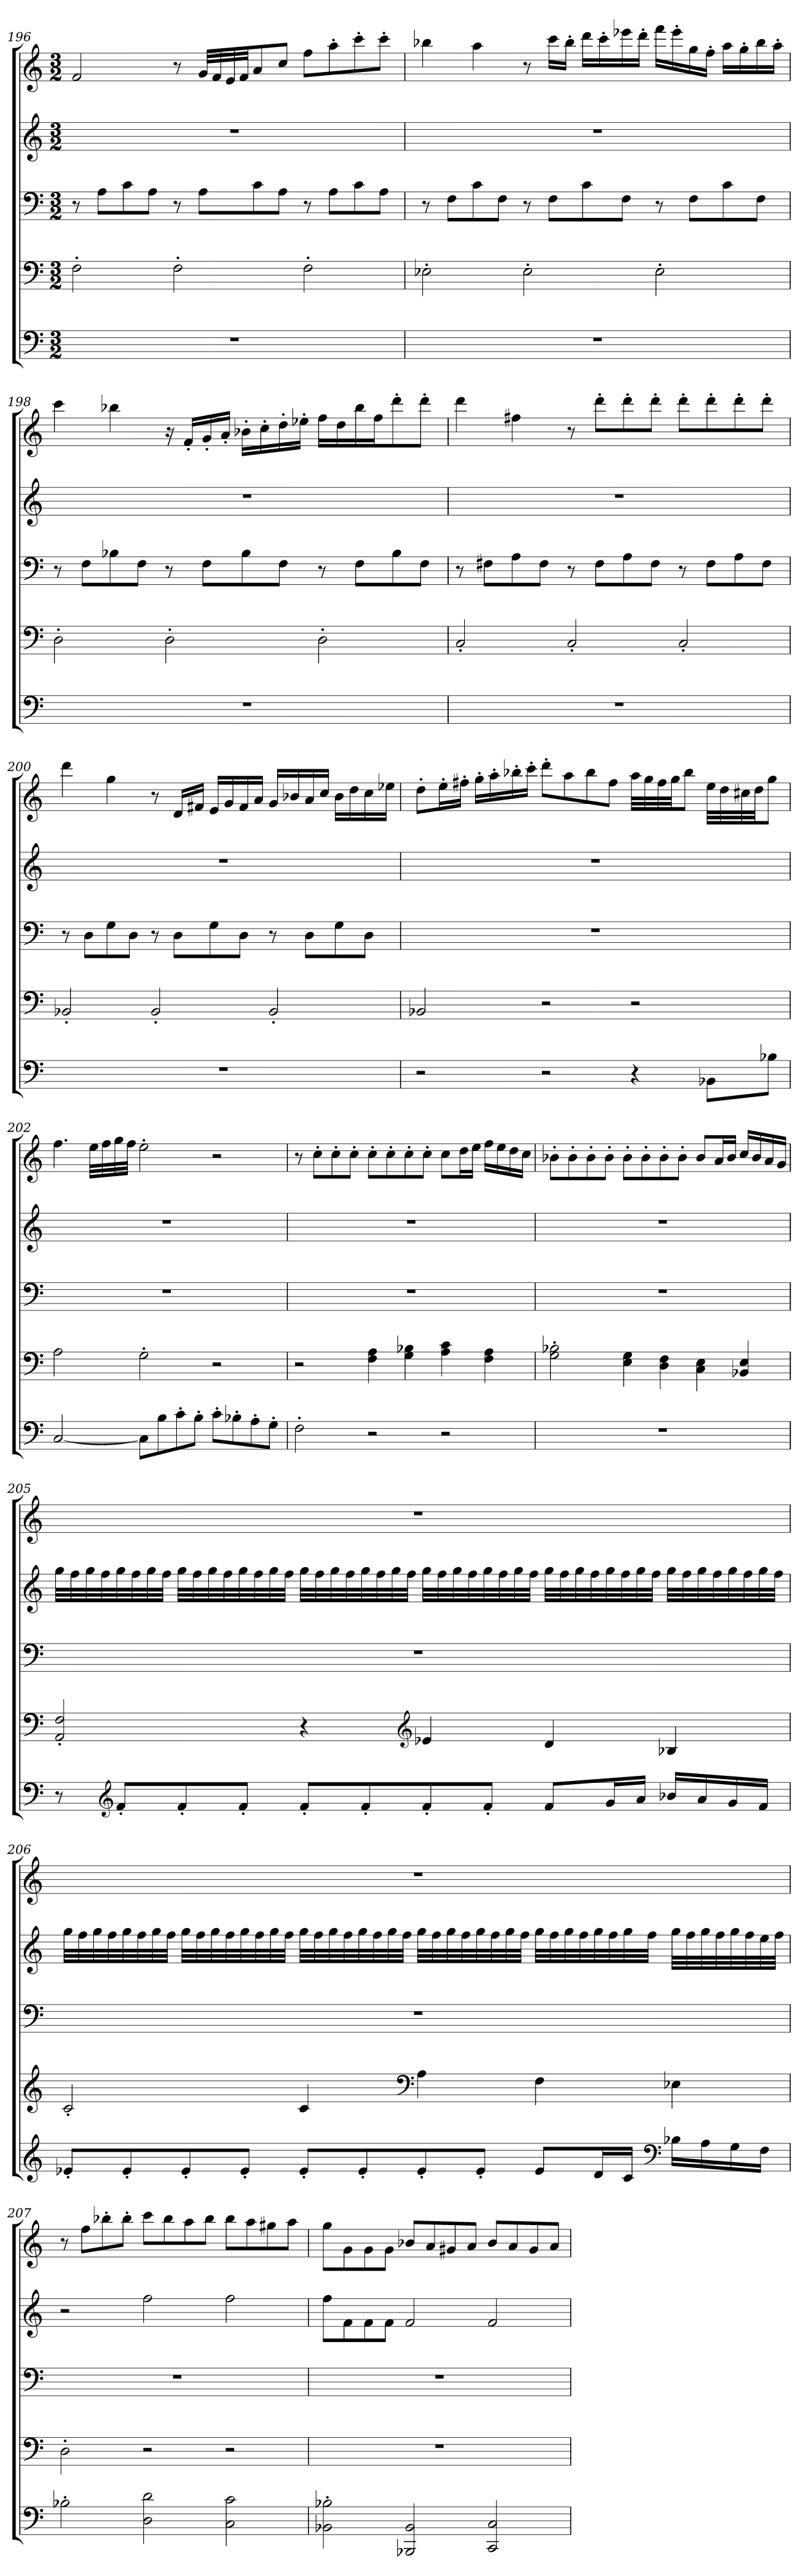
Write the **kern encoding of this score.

**kern	**kern	**kern	**kern	**kern
*part5	*part4	*part3	*part2	*part1
*staff5	*staff4	*staff3	*staff2	*staff1
!!LO:LB:g=z
*clefF4	*clefF4	*clefF4	*clefG2	*clefG2
*k[]	*k[]	*k[]	*k[]	*k[]
*M3/2	*M3/2	*M3/2	*M3/2	*M3/2
*MM78	*MM78	*MM78	*MM78	*MM78
=196	=196	=196	=196	=196
1.r	2F'\	8r	1.r	2f/
.	.	8A\L	.	.
.	.	8c\	.	.
.	.	8A\J	.	.
.	2F'\	8r	.	8r
.	.	8A\L	.	32g/LLL
.	.	.	.	32f/
.	.	.	.	32e/
.	.	.	.	32f/JJ
.	.	8c\	.	8a/
.	.	8A\J	.	8cc/J
.	2F'\	8r	.	8ff\L
.	.	8A\L	.	8aa'\
.	.	8c\	.	8ccc'\
.	.	8A\J	.	8ccc'\J
=197	=197	=197	=197	=197
*	*	*	*	*MM78
1.r	2E-X'\	8r	1.r	4bb-X\
.	.	8F\L	.	.
.	.	8c\	.	4aa\
.	.	8F\J	.	.
.	2E-'\	8r	.	8r
.	.	8F\L	.	16ccc\LL
.	.	.	.	16bb-'\JJ
.	.	8c\	.	16ddd\LL
.	.	.	.	16ccc'\
.	.	8F\J	.	16eee-X\
.	.	.	.	16ddd'\JJ
.	2E-'\	8r	.	16fff\LL
.	.	.	.	16eee-'\
.	.	8F\L	.	16gg\
.	.	.	.	16ff'\JJ
.	.	8c\	.	16aa\LL
.	.	.	.	16gg'\
.	.	8F\J	.	16bb-\
.	.	.	.	16aa'\JJ
!!LO:PB:g=z
=198	=198	=198	=198	=198
*	*	*	*	*MM78
1.r	2D'\	8r	1.r	4ccc\
.	.	8F\L	.	.
.	.	8B-X\	.	4bb-X\
.	.	8F\J	.	.
.	2D'\	8r	.	16r
.	.	.	.	16f'/LL
.	.	8F\L	.	16g'/
.	.	.	.	16a'/JJ
.	.	8B-\	.	16b-X'\LL
.	.	.	.	16cc'\
.	.	8F\J	.	16dd'\
.	.	.	.	16ee-X'\JJ
.	2D'\	8r	.	16ff\LL
.	.	.	.	16dd\
.	.	8F\L	.	16bb-\
.	.	.	.	16ff\J
.	.	8B-\	.	8ddd'\
.	.	8F\J	.	8ddd'\J
=199	=199	=199	=199	=199
*	*	*	*	*MM78
1.r	2C'/	8r	1.r	4ddd\
.	.	8F#X\L	.	.
.	.	8A\	.	4ff#X\
.	.	8F#\J	.	.
.	2C'/	8r	.	8r
.	.	8F#\L	.	8ddd'\L
.	.	8A\	.	8ddd'\
.	.	8F#\J	.	8ddd'\J
.	2C'/	8r	.	8ddd'\L
.	.	8F#\L	.	8ddd'\
.	.	8A\	.	8ddd'\
.	.	8F#\J	.	8ddd'\J
!!LO:LB:g=z
=200	=200	=200	=200	=200
*	*	*	*	*MM78
1.r	2BB-X'/	8r	1.r	4ddd\
.	.	8D\L	.	.
.	.	8G\	.	4gg\
.	.	8D\J	.	.
.	2BB-'/	8r	.	8r
.	.	8D\L	.	16d/LL
.	.	.	.	16f#X/JJ
.	.	8G\	.	16e/LL
.	.	.	.	16g/
.	.	8D\J	.	16f#/
.	.	.	.	16a/JJ
.	2BB-'/	8r	.	16g/LL
.	.	.	.	16b-X/
.	.	8D\L	.	16a/
.	.	.	.	16cc/JJ
.	.	8G\	.	16b-\LL
.	.	.	.	16dd\
.	.	8D\J	.	16cc\
.	.	.	.	16ee-X\JJ
=201	=201	=201	=201	=201
2r	2BB-X/	1.r	1.r	8dd'\L
.	.	.	.	16ee'\L
.	.	.	.	16ff#X'\JJ
.	.	.	.	16gg'\LL
.	.	.	.	16aa'\
.	.	.	.	16bb-X'\
.	.	.	.	16ccc'\JJ
2r	2r	.	.	8ddd'\L
.	.	.	.	8aa\
.	.	.	.	8bb-\
.	.	.	.	8ff#\J
4r	2r	.	.	32aa\LLL
.	.	.	.	32gg\
.	.	.	.	32ff#\
.	.	.	.	32gg\JJ
.	.	.	.	8bb-\J
8BB-X\L	.	.	.	32ee\LLL
.	.	.	.	32dd\
.	.	.	.	32cc#X\
.	.	.	.	32dd\JJ
8B-X\J	.	.	.	8gg\J
!!LO:PB:g=z
=202	=202	=202	=202	=202
[2C/	2A\	1.r	1.r	4.ff\
.	.	.	.	32ee\LLL
.	.	.	.	32ff\
.	.	.	.	32gg\
.	.	.	.	32ff\JJJ
8C\L]	2G'\	.	.	2ee'\
8B\	.	.	.	.
8c'\	.	.	.	.
8B'\J	.	.	.	.
8c'\L	2r	.	.	2r
8B-X'\	.	.	.	.
8A'\	.	.	.	.
8G'\J	.	.	.	.
=203	=203	=203	=203	=203
*	*	*	*	*MM76
2F'\	2r	1.r	1.r	8r
.	.	.	.	8cc'\L
.	.	.	.	8cc'\
.	.	.	.	8cc'\J
2r	4F\ 4A\	.	.	8cc'\L
.	.	.	.	8cc'\
.	4G\ 4B-X\	.	.	8cc'\
.	.	.	.	8cc'\J
2r	4A\ 4c\	.	.	8cc\L
.	.	.	.	16dd\L
.	.	.	.	16ee\JJ
.	4F\ 4A\	.	.	16ff\LL
.	.	.	.	16ee\
.	.	.	.	16dd\
.	.	.	.	16cc\JJ
=204	=204	=204	=204	=204
*	*	*	*	*MM78
1.r	2G\' 2B-X\'	1.r	1.r	8b-X'\L
.	.	.	.	8b-'\
.	.	.	.	8b-'\
.	.	.	.	8b-'\J
.	4E\ 4G\	.	.	8b-'\L
.	.	.	.	8b-'\
.	4D\ 4F\	.	.	8b-'\
.	.	.	.	8b-'\J
.	4C\ 4E\	.	.	8b-/L
.	.	.	.	16a/L
.	.	.	.	16b-/JJ
.	4BB-X/ 4E/	.	.	16cc/LL
.	.	.	.	16b-/
.	.	.	.	16a/
.	.	.	.	16g/JJ
!!LO:LB:g=z
=205	=205	=205	=205	=205
8r	2AA/' 2F/'	1.r	32gg\LLL	1.r
.	.	.	32ff\	.
.	.	.	32gg\	.
.	.	.	32ff\	.
*clefG2	*	*	*	*
8f'/L	.	.	32gg\	.
.	.	.	32ff\	.
.	.	.	32gg\	.
.	.	.	32ff\JJJ	.
8f'/	.	.	32gg\LLL	.
.	.	.	32ff\	.
.	.	.	32gg\	.
.	.	.	32ff\	.
8f'/J	.	.	32gg\	.
.	.	.	32ff\	.
.	.	.	32gg\	.
.	.	.	32ff\JJJ	.
8f'/L	4r	.	32gg\LLL	.
.	.	.	32ff\	.
.	.	.	32gg\	.
.	.	.	32ff\	.
8f'/	.	.	32gg\	.
.	.	.	32ff\	.
.	.	.	32gg\	.
.	.	.	32ff\JJJ	.
*	*clefG2	*	*	*
8f'/	4e-X/	.	32gg\LLL	.
.	.	.	32ff\	.
.	.	.	32gg\	.
.	.	.	32ff\	.
8f'/J	.	.	32gg\	.
.	.	.	32ff\	.
.	.	.	32gg\	.
.	.	.	32ff\JJJ	.
8f/L	4d/	.	32gg\LLL	.
.	.	.	32ff\	.
.	.	.	32gg\	.
.	.	.	32ff\	.
16g/L	.	.	32gg\	.
.	.	.	32ff\	.
16a/JJ	.	.	32gg\	.
.	.	.	32ff\JJJ	.
16b-X/LL	4B-X/	.	32gg\LLL	.
.	.	.	32ff\	.
16a/	.	.	32gg\	.
.	.	.	32ff\	.
16g/	.	.	32gg\	.
.	.	.	32ff\	.
16f/JJ	.	.	32gg\	.
.	.	.	32ff\JJJ	.
!!LO:PB:g=z
=206	=206	=206	=206	=206
*	*	*	*	*MM78
8e-X'/L	2c'/	1.r	32gg\LLL	1.r
.	.	.	32ff\	.
.	.	.	32gg\	.
.	.	.	32ff\	.
8e-'/	.	.	32gg\	.
.	.	.	32ff\	.
.	.	.	32gg\	.
.	.	.	32ff\JJJ	.
8e-'/	.	.	32gg\LLL	.
.	.	.	32ff\	.
.	.	.	32gg\	.
.	.	.	32ff\	.
8e-'/J	.	.	32gg\	.
.	.	.	32ff\	.
.	.	.	32gg\	.
.	.	.	32ff\JJJ	.
8e-'/L	4c/	.	32gg\LLL	.
.	.	.	32ff\	.
.	.	.	32gg\	.
.	.	.	32ff\	.
8e-'/	.	.	32gg\	.
.	.	.	32ff\	.
.	.	.	32gg\	.
.	.	.	32ff\JJJ	.
*	*clefF4	*	*	*
8e-'/	4A\	.	32gg\LLL	.
.	.	.	32ff\	.
.	.	.	32gg\	.
.	.	.	32ff\	.
8e-'/J	.	.	32gg\	.
.	.	.	32ff\	.
.	.	.	32gg\	.
.	.	.	32ff\JJJ	.
8e-/L	4F\	.	32gg\LLL	.
.	.	.	32ff\	.
.	.	.	32gg\	.
.	.	.	32ff\	.
16d/L	.	.	32gg\	.
.	.	.	32ff\	.
16c/JJ	.	.	32gg\	.
.	.	.	32ff\JJJ	.
*clefF4	*	*	*	*
16B-X\LL	4E-X\	.	32gg\LLL	.
.	.	.	32ff\	.
16A\	.	.	32gg\	.
.	.	.	32ff\	.
16G\	.	.	32gg\	.
.	.	.	32ff\	.
16F\JJ	.	.	32ee\	.
.	.	.	32ff\JJJ	.
!!LO:LB:g=z
=207	=207	=207	=207	=207
*	*	*	*	*MM78
2B-X'\	2D'\	1.r	2r	8r
*	*	*	*	*MM78
.	.	.	.	8ff\L
.	.	.	.	8bb-X'\
.	.	.	.	8bb-'\J
*	*	*	*	*MM78
2D\ 2d\	2r	.	2ff\	8ccc\L
.	.	.	.	8bb-\
.	.	.	.	8aa\
.	.	.	.	8bb-\J
*	*	*	*	*MM78
2C\ 2c\	2r	.	2ff\	8bb-\L
.	.	.	.	8aa\
.	.	.	.	8gg#X\
.	.	.	.	8aa\J
=208	=208	=208	=208	=208
*	*	*	*	*MM78
2BB-X\' 2B-X\'	1.r	1.r	8ff\L	8gg\L
.	.	.	8f\	8g\
.	.	.	8f\	8g\
.	.	.	8f\J	8g\J
*	*	*	*	*MM78
2BBB-X/ 2BB-/	.	.	2f/	8b-X/L
.	.	.	.	8a/
.	.	.	.	8g#X/
.	.	.	.	8a/J
*	*	*	*	*MM78
2CC/ 2C/	.	.	2f/	8b-/L
.	.	.	.	8a/
.	.	.	.	8g#/
.	.	.	.	8a/J
=	=	=	=	=
*-	*-	*-	*-	*-
